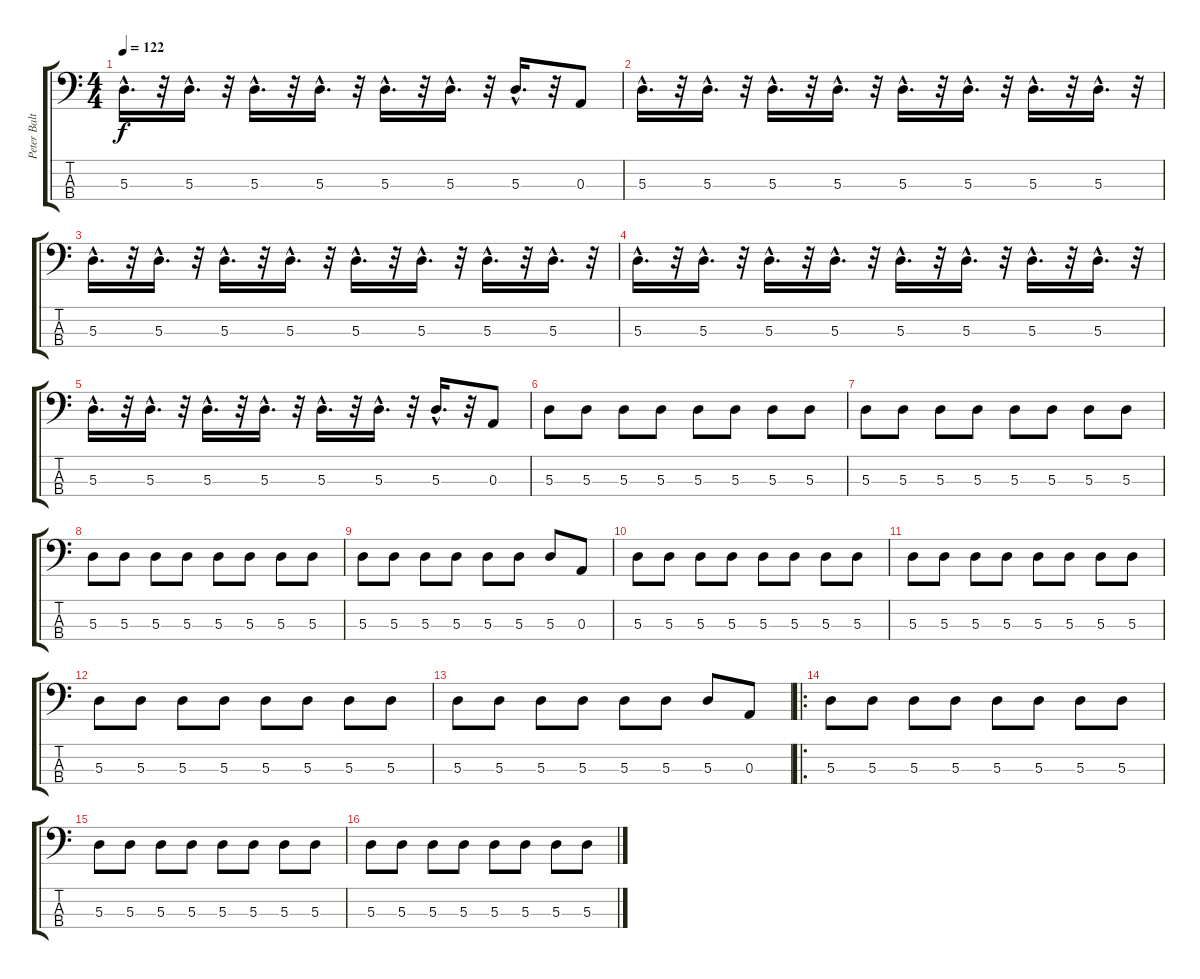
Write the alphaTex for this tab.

\track ("Peter Baltes" "Peter Balt") {instrument electricbassfinger}
\staff {score tabs}
\tuning (G2 D2 A1 E1) {hide}
\ts (4 4)
\tempo 122
\clef f4
\ks c
5.3{hac}.16{d dy f} r.32 5.3{hac}.16{d} r.32 5.3{hac}.16{d} r.32 5.3{hac}.16{d} r.32 5.3{hac}.16{d} r.32 5.3{hac}.16{d} r.32 5.3{hac}.16{d} r.32 0.3.8 |
5.3{hac}.16{d} r.32 5.3{hac}.16{d} r.32 5.3{hac}.16{d} r.32 5.3{hac}.16{d} r.32 5.3{hac}.16{d} r.32 5.3{hac}.16{d} r.32 5.3{hac}.16{d} r.32 5.3{hac}.16{d} r.32 |
5.3{hac}.16{d} r.32 5.3{hac}.16{d} r.32 5.3{hac}.16{d} r.32 5.3{hac}.16{d} r.32 5.3{hac}.16{d} r.32 5.3{hac}.16{d} r.32 5.3{hac}.16{d} r.32 5.3{hac}.16{d} r.32 |
5.3{hac}.16{d} r.32 5.3{hac}.16{d} r.32 5.3{hac}.16{d} r.32 5.3{hac}.16{d} r.32 5.3{hac}.16{d} r.32 5.3{hac}.16{d} r.32 5.3{hac}.16{d} r.32 5.3{hac}.16{d} r.32 |
5.3{hac}.16{d} r.32 5.3{hac}.16{d} r.32 5.3{hac}.16{d} r.32 5.3{hac}.16{d} r.32 5.3{hac}.16{d} r.32 5.3{hac}.16{d} r.32 5.3{hac}.16{d} r.32 0.3.8 |
5.3.8 5.3.8 5.3.8 5.3.8 5.3.8 5.3.8 5.3.8 5.3.8 |
5.3.8 5.3.8 5.3.8 5.3.8 5.3.8 5.3.8 5.3.8 5.3.8 |
5.3.8 5.3.8 5.3.8 5.3.8 5.3.8 5.3.8 5.3.8 5.3.8 |
5.3.8 5.3.8 5.3.8 5.3.8 5.3.8 5.3.8 5.3.8 0.3.8 |
5.3.8 5.3.8 5.3.8 5.3.8 5.3.8 5.3.8 5.3.8 5.3.8 |
5.3.8 5.3.8 5.3.8 5.3.8 5.3.8 5.3.8 5.3.8 5.3.8 |
5.3.8 5.3.8 5.3.8 5.3.8 5.3.8 5.3.8 5.3.8 5.3.8 |
5.3.8 5.3.8 5.3.8 5.3.8 5.3.8 5.3.8 5.3.8 0.3.8 |
\ro
5.3.8 5.3.8 5.3.8 5.3.8 5.3.8 5.3.8 5.3.8 5.3.8 |
5.3.8 5.3.8 5.3.8 5.3.8 5.3.8 5.3.8 5.3.8 5.3.8 |
5.3.8 5.3.8 5.3.8 5.3.8 5.3.8 5.3.8 5.3.8 5.3.8
